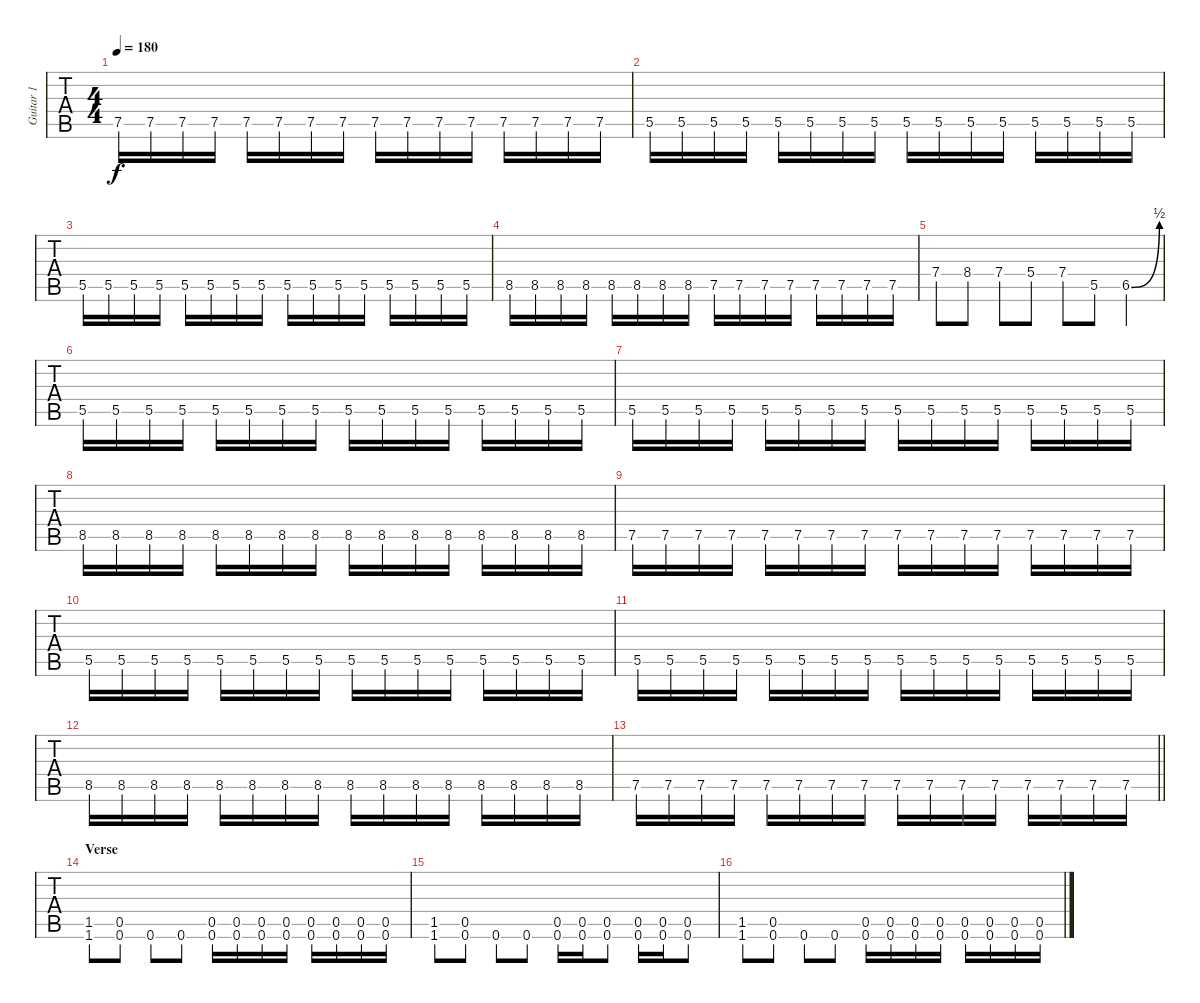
\track ("Guitar 1" "Guitar 1") {instrument distortionguitar}
\staff {tabs}
\tuning (Db4 Ab3 E3 B2 Gb2 B1) {hide}
\ts (4 4)
\tempo 180
\clef g2
\ks c
7.5.16{dy f} 7.5.16 7.5.16 7.5.16 7.5.16 7.5.16 7.5.16 7.5.16 7.5.16 7.5.16 7.5.16 7.5.16 7.5.16 7.5.16 7.5.16 7.5.16 |
5.5.16 5.5.16 5.5.16 5.5.16 5.5.16 5.5.16 5.5.16 5.5.16 5.5.16 5.5.16 5.5.16 5.5.16 5.5.16 5.5.16 5.5.16 5.5.16 |
5.5.16 5.5.16 5.5.16 5.5.16 5.5.16 5.5.16 5.5.16 5.5.16 5.5.16 5.5.16 5.5.16 5.5.16 5.5.16 5.5.16 5.5.16 5.5.16 |
8.5.16 8.5.16 8.5.16 8.5.16 8.5.16 8.5.16 8.5.16 8.5.16 7.5.16 7.5.16 7.5.16 7.5.16 7.5.16 7.5.16 7.5.16 7.5.16 |
7.4.8 8.4.8 7.4.8 5.4.8 7.4.8 5.5.8 6.5{be (bend 0 0 60 2)}.4 |
5.5.16 5.5.16 5.5.16 5.5.16 5.5.16 5.5.16 5.5.16 5.5.16 5.5.16 5.5.16 5.5.16 5.5.16 5.5.16 5.5.16 5.5.16 5.5.16 |
5.5.16 5.5.16 5.5.16 5.5.16 5.5.16 5.5.16 5.5.16 5.5.16 5.5.16 5.5.16 5.5.16 5.5.16 5.5.16 5.5.16 5.5.16 5.5.16 |
8.5.16 8.5.16 8.5.16 8.5.16 8.5.16 8.5.16 8.5.16 8.5.16 8.5.16 8.5.16 8.5.16 8.5.16 8.5.16 8.5.16 8.5.16 8.5.16 |
7.5.16 7.5.16 7.5.16 7.5.16 7.5.16 7.5.16 7.5.16 7.5.16 7.5.16 7.5.16 7.5.16 7.5.16 7.5.16 7.5.16 7.5.16 7.5.16 |
5.5.16 5.5.16 5.5.16 5.5.16 5.5.16 5.5.16 5.5.16 5.5.16 5.5.16 5.5.16 5.5.16 5.5.16 5.5.16 5.5.16 5.5.16 5.5.16 |
5.5.16 5.5.16 5.5.16 5.5.16 5.5.16 5.5.16 5.5.16 5.5.16 5.5.16 5.5.16 5.5.16 5.5.16 5.5.16 5.5.16 5.5.16 5.5.16 |
8.5.16 8.5.16 8.5.16 8.5.16 8.5.16 8.5.16 8.5.16 8.5.16 8.5.16 8.5.16 8.5.16 8.5.16 8.5.16 8.5.16 8.5.16 8.5.16 |
\barLineRight lightlight
7.5.16 7.5.16 7.5.16 7.5.16 7.5.16 7.5.16 7.5.16 7.5.16 7.5.16 7.5.16 7.5.16 7.5.16 7.5.16 7.5.16 7.5.16 7.5.16 |
\section ("" "Verse")
(1.5 1.6).8 (0.5 0.6).8 0.6.8 0.6.8 (0.5 0.6).16 (0.5 0.6).16 (0.5 0.6).16 (0.5 0.6).16 (0.5 0.6).16 (0.5 0.6).16 (0.5 0.6).16 (0.5 0.6).16 |
(1.5 1.6).8 (0.5 0.6).8 0.6.8 0.6.8 (0.5 0.6).16 (0.5 0.6).16 (0.5 0.6).8 (0.5 0.6).16 (0.5 0.6).16 (0.5 0.6).8 |
(1.5 1.6).8 (0.5 0.6).8 0.6.8 0.6.8 (0.5 0.6).16 (0.5 0.6).16 (0.5 0.6).16 (0.5 0.6).16 (0.5 0.6).16 (0.5 0.6).16 (0.5 0.6).16 (0.5 0.6).16
